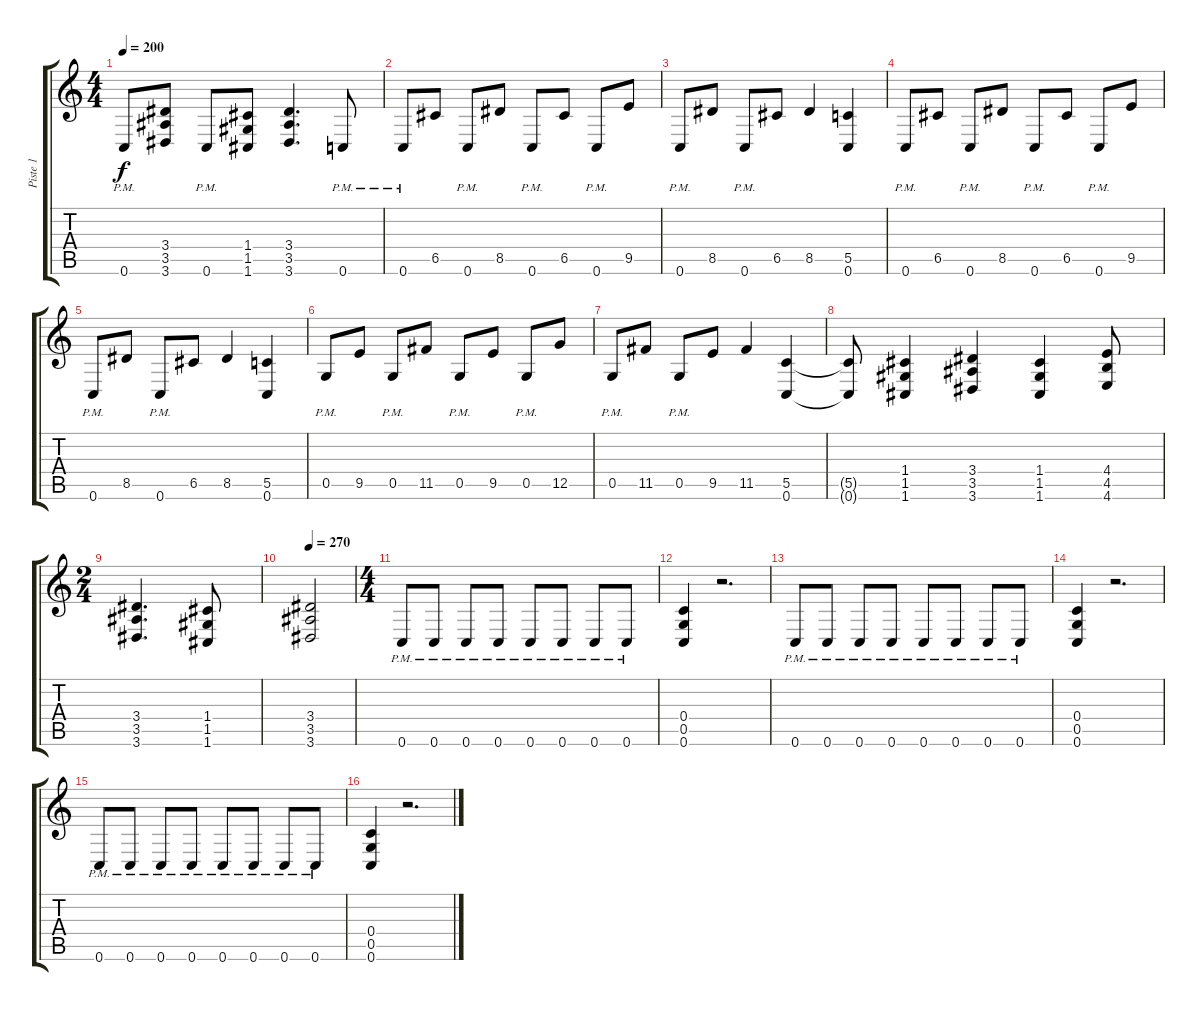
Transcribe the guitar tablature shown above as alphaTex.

\track ("Piste 1" "Piste 1") {instrument distortionguitar}
\staff {score tabs}
\tuning (D4 A3 F3 C3 G2 C2) {hide}
\ts (4 4)
\tempo 200
\clef g2
\ks c
0.6{pm}.8{dy f} (3.4 3.5 3.6).8 0.6{pm}.8 (1.4 1.5 1.6).8 (3.4 3.5 3.6).4{d} 0.6{pm}.8 |
0.6{pm}.8 6.5.8 0.6{pm}.8 8.5.8 0.6{pm}.8 6.5.8 0.6{pm}.8 9.5.8 |
0.6{pm}.8 8.5.8 0.6{pm}.8 6.5.8 8.5.4 (5.5 0.6).4 |
0.6{pm}.8 6.5.8 0.6{pm}.8 8.5.8 0.6{pm}.8 6.5.8 0.6{pm}.8 9.5.8 |
0.6{pm}.8 8.5.8 0.6{pm}.8 6.5.8 8.5.4 (5.5 0.6).4 |
0.5{pm}.8 9.5.8 0.5{pm}.8 11.5.8 0.5{pm}.8 9.5.8 0.5{pm}.8 12.5.8 |
0.5{pm}.8 11.5.8 0.5{pm}.8 9.5.8 11.5.4 (5.5 0.6).4 |
(5.5{t} 0.6{t}).8 (1.4 1.5 1.6).4 (3.4 3.5 3.6).4 (1.4 1.5 1.6).4 (4.4 4.5 4.6).8 |
\ts (2 4)
(3.4 3.5 3.6).4{d} (1.4 1.5 1.6).8 |
\tempo 270
(3.4 3.5 3.6).2 |
\ts (4 4)
0.6{pm}.8 0.6{pm}.8 0.6{pm}.8 0.6{pm}.8 0.6{pm}.8 0.6{pm}.8 0.6{pm}.8 0.6{pm}.8 |
(0.4 0.5 0.6).4 r.2{d} |
0.6{pm}.8 0.6{pm}.8 0.6{pm}.8 0.6{pm}.8 0.6{pm}.8 0.6{pm}.8 0.6{pm}.8 0.6{pm}.8 |
(0.4 0.5 0.6).4 r.2{d} |
0.6{pm}.8 0.6{pm}.8 0.6{pm}.8 0.6{pm}.8 0.6{pm}.8 0.6{pm}.8 0.6{pm}.8 0.6{pm}.8 |
(0.4 0.5 0.6).4 r.2{d}
